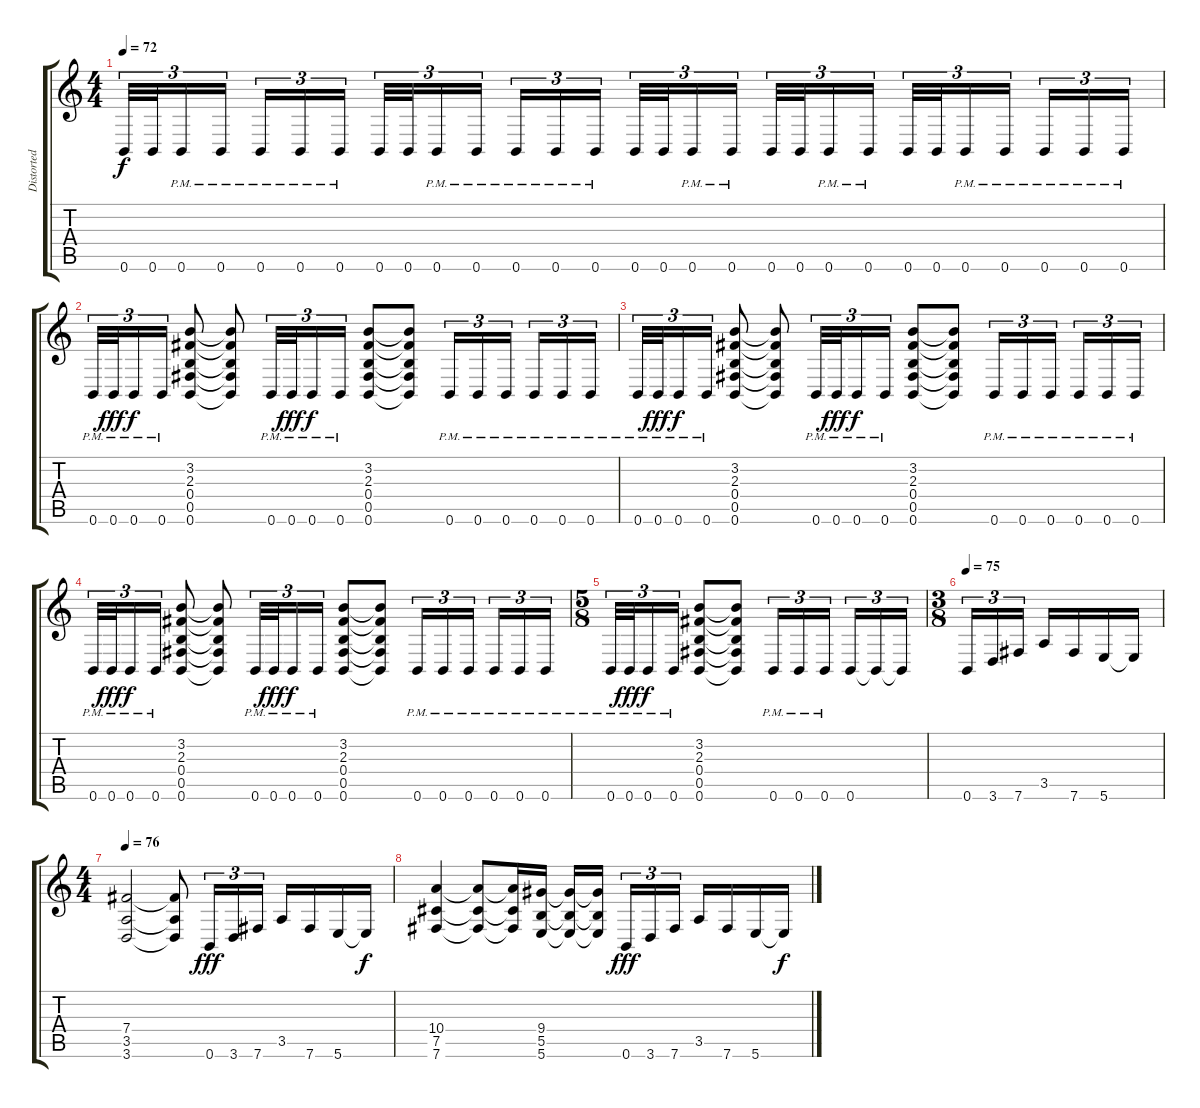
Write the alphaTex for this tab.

\track ("Distorted Right" "Distorted ") {instrument distortionguitar}
\staff {score tabs}
\tuning (Db4 Ab3 E3 B2 Gb2 B1) {hide}
\ts (4 4)
\tempo 72
\clef g2
\ks c
0.6.32{tu (3 2) dy f} 0.6.32{tu (3 2)} 0.6{pm}.16{tu (3 2)} 0.6{pm}.16{tu (3 2)} 0.6{pm}.16{tu (3 2)} 0.6{pm}.16{tu (3 2)} 0.6{pm}.16{tu (3 2)} 0.6.32{tu (3 2)} 0.6.32{tu (3 2)} 0.6{pm}.16{tu (3 2)} 0.6{pm}.16{tu (3 2)} 0.6{pm}.16{tu (3 2)} 0.6{pm}.16{tu (3 2)} 0.6{pm}.16{tu (3 2)} 0.6.32{tu (3 2)} 0.6.32{tu (3 2)} 0.6{pm}.16{tu (3 2)} 0.6{pm}.16{tu (3 2)} 0.6.32{tu (3 2)} 0.6.32{tu (3 2)} 0.6{pm}.16{tu (3 2)} 0.6{pm}.16{tu (3 2)} 0.6.32{tu (3 2)} 0.6.32{tu (3 2)} 0.6{pm}.16{tu (3 2)} 0.6{pm}.16{tu (3 2)} 0.6{pm}.16{tu (3 2)} 0.6{pm}.16{tu (3 2)} 0.6{pm}.16{tu (3 2)} |
0.6{pm}.32{tu (3 2)} 0.6{pm}.32{tu (3 2) dy fff} 0.6{pm}.16{tu (3 2) dy f} 0.6{pm}.16{tu (3 2)} (3.2 2.3 0.4 0.5 0.6).8 (3.2{t} 2.3{t} 0.4{t} 0.5{t} 0.6{t}).8 0.6{pm}.32{tu (3 2)} 0.6{pm}.32{tu (3 2) dy fff} 0.6{pm}.16{tu (3 2) dy f} 0.6{pm}.16{tu (3 2)} (3.2 2.3 0.4 0.5 0.6).8 (3.2{t} 2.3{t} 0.4{t} 0.5{t} 0.6{t}).8 0.6{pm}.16{tu (3 2)} 0.6{pm}.16{tu (3 2)} 0.6{pm}.16{tu (3 2)} 0.6{pm}.16{tu (3 2)} 0.6{pm}.16{tu (3 2)} 0.6{pm}.16{tu (3 2)} |
0.6{pm}.32{tu (3 2)} 0.6{pm}.32{tu (3 2) dy fff} 0.6{pm}.16{tu (3 2) dy f} 0.6{pm}.16{tu (3 2)} (3.2 2.3 0.4 0.5 0.6).8 (3.2{t} 2.3{t} 0.4{t} 0.5{t} 0.6{t}).8 0.6{pm}.32{tu (3 2)} 0.6{pm}.32{tu (3 2) dy fff} 0.6{pm}.16{tu (3 2) dy f} 0.6{pm}.16{tu (3 2)} (3.2 2.3 0.4 0.5 0.6).8 (3.2{t} 2.3{t} 0.4{t} 0.5{t} 0.6{t}).8 0.6{pm}.16{tu (3 2)} 0.6{pm}.16{tu (3 2)} 0.6{pm}.16{tu (3 2)} 0.6{pm}.16{tu (3 2)} 0.6{pm}.16{tu (3 2)} 0.6{pm}.16{tu (3 2)} |
0.6{pm}.32{tu (3 2)} 0.6{pm}.32{tu (3 2) dy fff} 0.6{pm}.16{tu (3 2) dy f} 0.6{pm}.16{tu (3 2)} (3.2 2.3 0.4 0.5 0.6).8 (3.2{t} 2.3{t} 0.4{t} 0.5{t} 0.6{t}).8 0.6{pm}.32{tu (3 2)} 0.6{pm}.32{tu (3 2) dy fff} 0.6{pm}.16{tu (3 2) dy f} 0.6{pm}.16{tu (3 2)} (3.2 2.3 0.4 0.5 0.6).8 (3.2{t} 2.3{t} 0.4{t} 0.5{t} 0.6{t}).8 0.6{pm}.16{tu (3 2)} 0.6{pm}.16{tu (3 2)} 0.6{pm}.16{tu (3 2)} 0.6{pm}.16{tu (3 2)} 0.6{pm}.16{tu (3 2)} 0.6{pm}.16{tu (3 2)} |
\ts (5 8)
0.6{pm}.32{tu (3 2)} 0.6{pm}.32{tu (3 2) dy fff} 0.6{pm}.16{tu (3 2) dy f} 0.6{pm}.16{tu (3 2)} (3.2 2.3 0.4 0.5 0.6).8 (3.2{t} 2.3{t} 0.4{t} 0.5{t} 0.6{t}).8 0.6{pm}.16{tu (3 2)} 0.6{pm}.16{tu (3 2)} 0.6{pm}.16{tu (3 2)} 0.6.16{tu (3 2)} 0.6{t}.16{tu (3 2)} 0.6{t}.16{tu (3 2)} |
\ts (3 8)
\tempo 75
0.6.16{tu (3 2)} 3.6.16{tu (3 2)} 7.6.16{tu (3 2)} 3.5.16 7.6.16 5.6.16 5.6{t}.16 |
\ts (4 4)
\tempo 76
(7.4 3.5 3.6).2 (7.4{t} 3.5{t} 3.6{t}).8 0.6.16{tu (3 2) dy fff} 3.6.16{tu (3 2)} 7.6.16{tu (3 2)} 3.5.16 7.6.16 5.6.16 5.6{t}.16{dy f} |
(10.4 7.5 7.6).4 (10.4{t} 7.5{t} 7.6{t}).8 (10.4{t} 7.5{t} 7.6{t}).16 (9.4 5.5 5.6).16 (9.4{t} 5.5{t} 5.6{t}).16 (9.4{t} 5.5{t} 5.6{t}).16 0.6.16{tu (3 2) dy fff} 3.6.16{tu (3 2)} 7.6.16{tu (3 2)} 3.5.16 7.6.16 5.6.16 5.6{t}.16{dy f}
